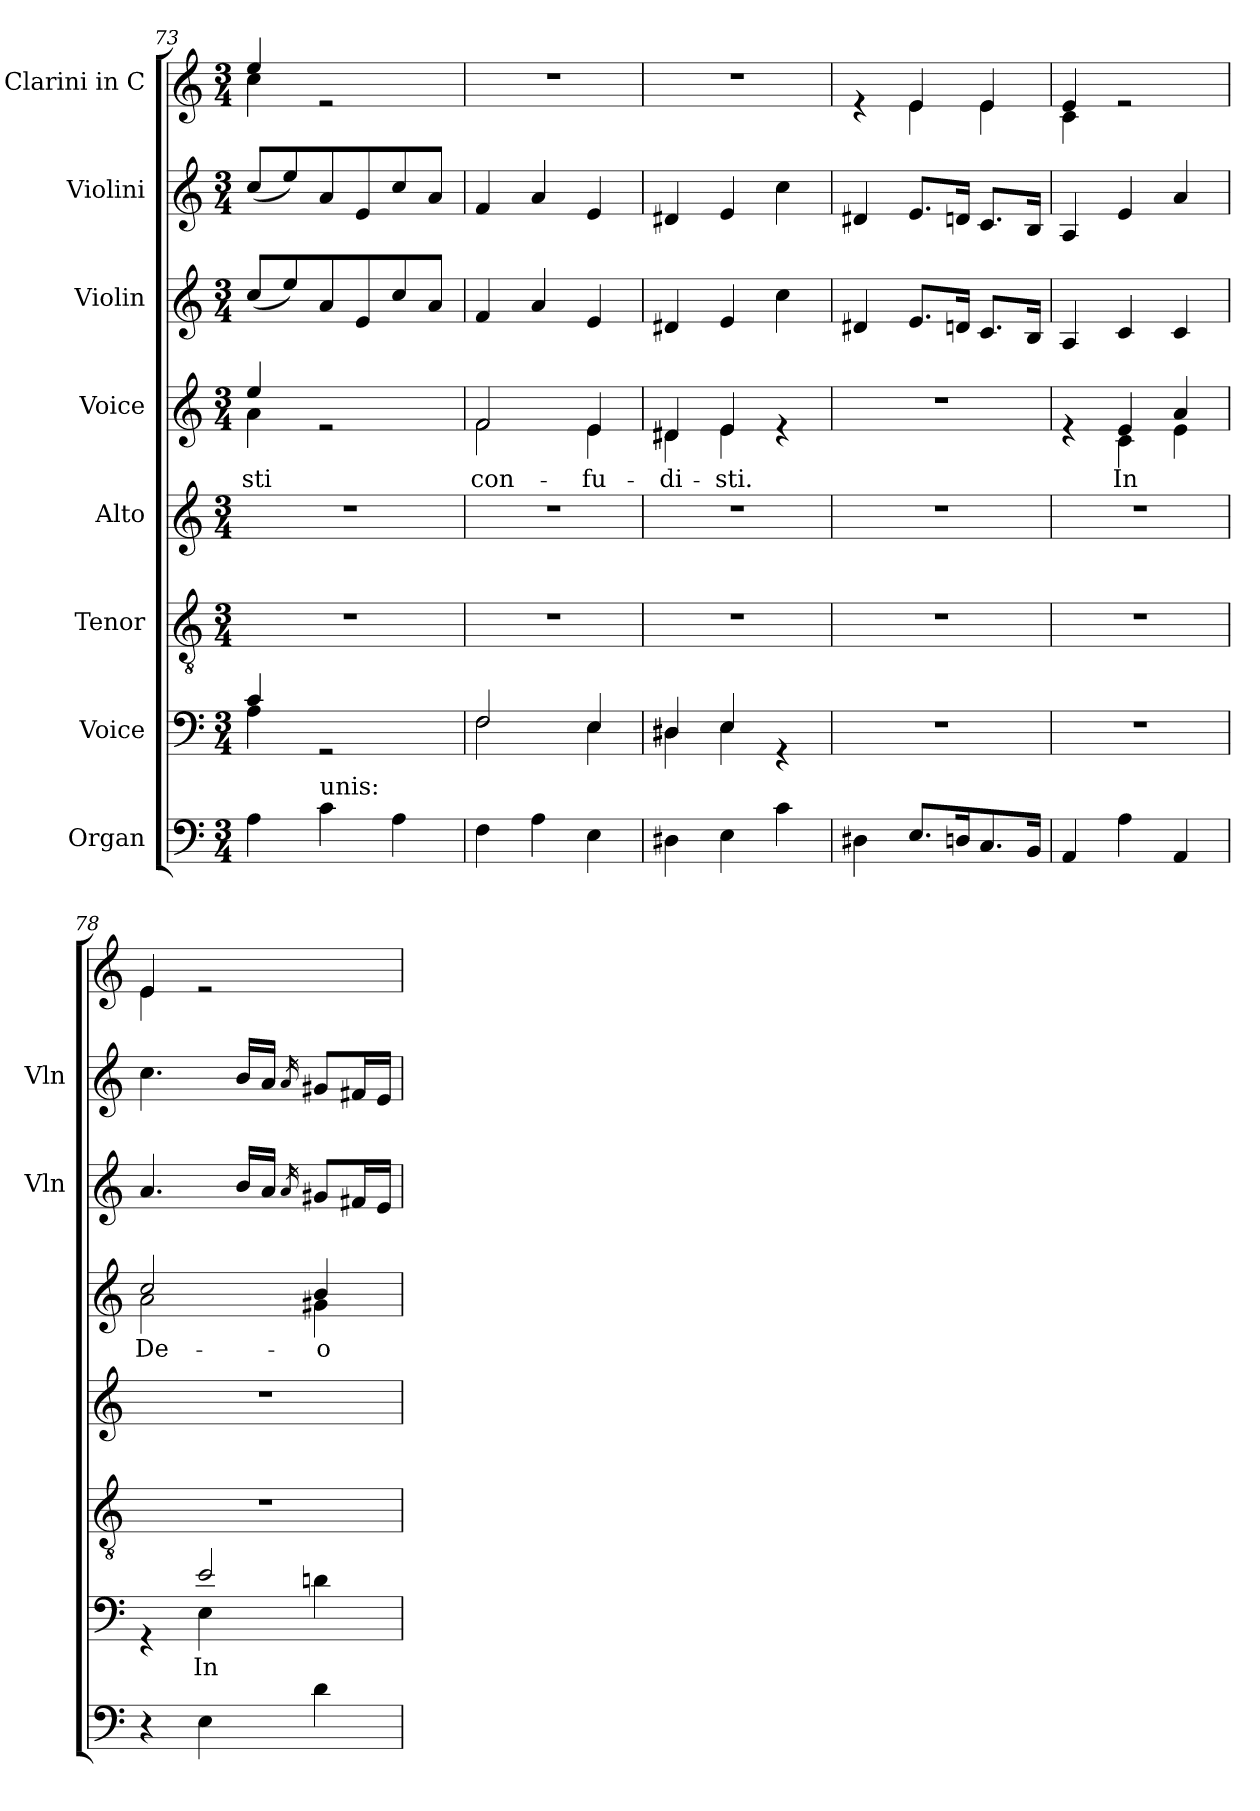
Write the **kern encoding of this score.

**kern	**kern	**text	**kern	**kern	**kern	**text	**kern	**kern	**kern
*part8	*part7	*part7	*part6	*part5	*part4	*part4	*part3	*part2	*part1
*staff8	*staff7	*staff7	*staff6	*staff5	*staff4	*staff4	*staff3	*staff2	*staff1
*I"Organ	*I"Voice	*	*I"Tenor	*I"Alto	*I"Voice	*	*I"Violin	*I"Violini	*I"Clarini in C
*	*	*	*	*	*	*	*I'Vln	*I'Vln	*
*clefF4	*clefF4	*	*clefGv2	*clefG2	*clefG2	*	*clefG2	*clefG2	*clefG2
*k[]	*k[]	*	*k[]	*k[]	*k[]	*	*k[]	*k[]	*k[]
*M3/4	*M3/4	*	*M3/4	*M3/4	*M3/4	*	*M3/4	*M3/4	*M3/4
=73	=73	=73	=73	=73	=73	=73	=73	=73	=73
*	*^	*	*	*	*	*	*	*	*
!	!	!	!	!	!	!	!LO:LY:b	!	!	!
*	*	*	*	*	*	*^	*	*	*	*^
4A\	4c/	4A\	.	2.r	2.r	4ee/	4a\	-sti	(8cc/L	(8cc/L	4ee/	4cc\
.	.	.	.	.	.	.	.	.	8ee/)	8ee/)	.	.
!LO:TX:a:t=unis&colon;	!	!	!	!	!	!	!	!	!	!	!	!
4c\	2rGG	2ryy	.	.	.	2re	2ryy	.	8a/	8a/	2re	2ryy
.	.	.	.	.	.	.	.	.	8e/	8e/	.	.
4A\	.	.	.	.	.	.	.	.	8cc/	8cc/	.	.
.	.	.	.	.	.	.	.	.	8a/J	8a/J	.	.
*	*	*	*	*	*	*	*	*	*	*	*v	*v
=74	=74	=74	=74	=74	=74	=74	=74	=74	=74	=74	=74
!	!	!	!	!	!	!	!	!LO:LY:b	!	!	!
4F\	2F/	2F\	.	2.r	2.r	2f/	2f\	con-	4f/	4f/	2.r
4A\	.	.	.	.	.	.	.	.	4a/	4a/	.
!	!	!	!	!	!	!	!	!LO:LY:b	!	!	!
4E\	4E/	4E\	.	.	.	4e/	4e\	-fu-	4e/	4e/	.
=75	=75	=75	=75	=75	=75	=75	=75	=75	=75	=75	=75
!	!	!	!	!	!	!	!	!LO:LY:b	!	!	!
4D#X\	4D#X/	4D#\	.	2.r	2.r	4d#X/	4d#\	-di-	4d#X/	4d#X/	2.r
!	!	!	!	!	!	!	!	!LO:LY:b	!	!	!
4E\	4E/	4E\	.	.	.	4e/	4e\	-sti.	4e/	4e/	.
4c\	4rGG	4ryy	.	.	.	4re	4ryy	.	4cc\	4cc\	.
*	*v	*v	*	*	*	*v	*v	*	*	*	*
=76	=76	=76	=76	=76	=76	=76	=76	=76	=76
*	*	*	*	*	*	*	*	*	*^
4D#X\	2.r	.	2.r	2.r	2.r	.	4d#X/	4d#X/	4re	4ryy
8.E/L	.	.	.	.	.	.	8.e/L	8.e/L	4e/	4e\
16Dn/K	.	.	.	.	.	.	16dn/Jk	16dn/Jk	.	.
8.C/	.	.	.	.	.	.	8.c/L	8.c/L	4e/	4e\
16BB/Jk	.	.	.	.	.	.	16B/Jk	16B/Jk	.	.
!!LO:LB:g=z	!!
=77	=77	=77	=77	=77	=77	=77	=77	=77	=77	=77
*	*	*	*	*	*^	*	*	*	*	*
4AA/	2.r	.	2.r	2.r	4re	4ryy	.	4A/	4A/	4e/	4c\
!	!	!	!	!	!	!	!LO:LY:b	!	!	!	!
4A\	.	.	.	.	4e/	4c\	In	4c/	4e/	2re	2ryy
4AA/	.	.	.	.	4a/	4e\	.	4c/	4a/	.	.
=78	=78	=78	=78	=78	=78	=78	=78	=78	=78	=78	=78
*	*^	*	*	*	*	*	*	*	*	*	*
!	!	!	!	!	!	!	!	!LO:LY:b	!	!	!	!
4r	4rGG	4ryy	.	2.r	2.r	2cc/	2a\	De-	4.a/	4.cc\	4e/	4e\
!	!	!	!LO:LY:b	!	!	!	!	!	!	!	!	!
4E\	2e/	4E\	In	.	.	.	.	.	.	.	2re	2ryy
.	.	.	.	.	.	.	.	.	16b/LL	16b/LL	.	.
.	.	.	.	.	.	.	.	.	16a/JJ	16a/JJ	.	.
.	.	.	.	.	.	.	.	.	16qa/	16qa/	.	.
!	!	!	!	!	!	!	!	!LO:LY:b	!	!	!	!
4d\	.	4dn\	.	.	.	4b/	4g#X\	-o	8g#X/L	8g#X/L	.	.
.	.	.	.	.	.	.	.	.	16f#X/L	16f#X/L	.	.
.	.	.	.	.	.	.	.	.	16e/JJ	16e/JJ	.	.
*	*v	*v	*	*	*	*v	*v	*	*	*	*v	*v
=	=	=	=	=	=	=	=	=	=
*-	*-	*-	*-	*-	*-	*-	*-	*-	*-
